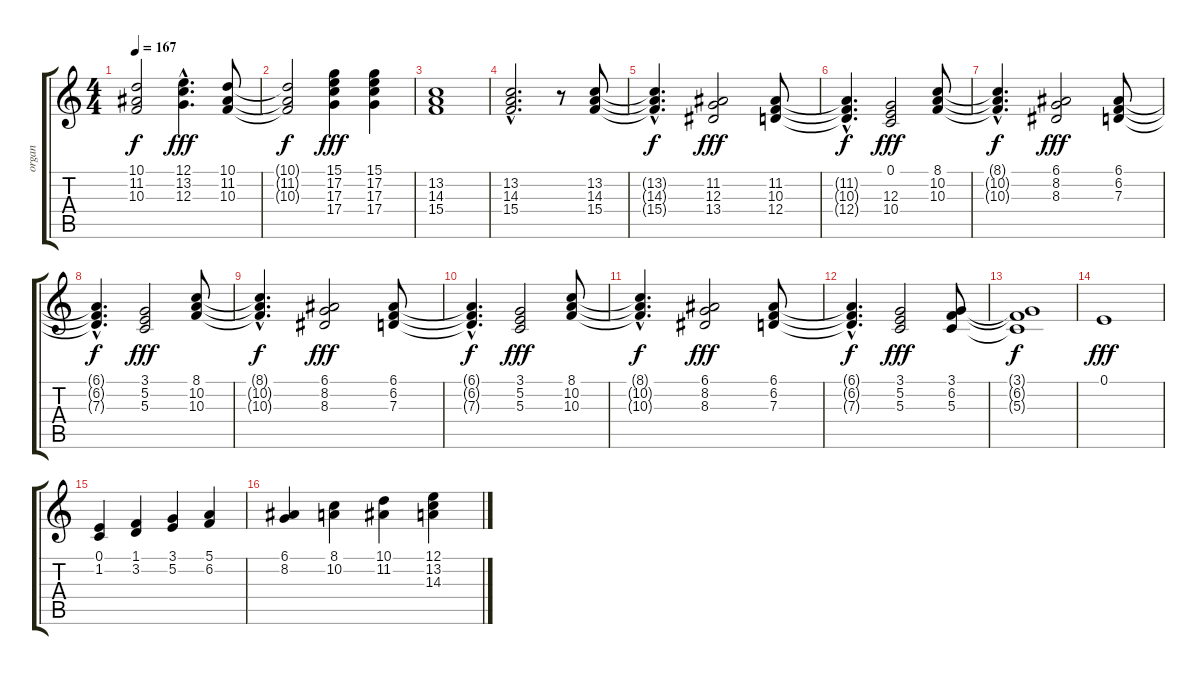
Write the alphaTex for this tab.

\track ("organ" "organ") {instrument percussiveorgan}
\staff {score tabs}
\tuning (E4 B3 G3 D3 A2 E2) {hide}
\ts (4 4)
\tempo 167
\clef g2
\ks c
(10.1{t} 11.2{t} 10.3{t}).2{dy f} (12.1{hac} 13.2{hac} 12.3{hac}).4{d dy fff} (10.1 11.2 10.3).8 |
(10.1{t} 11.2{t} 10.3{t}).2{dy f} (15.1 17.2 17.3 17.4).4{dy fff} (15.1 17.2 17.3 17.4).4 |
(13.2 14.3 15.4).1 |
(13.2{hac} 14.3{hac} 15.4{hac}).2{d} r.8 (13.2 14.3 15.4).8 |
(13.2{hac t} 14.3{hac t} 15.4{hac t}).4{d dy f} (11.2 12.3 13.4).2{dy fff} (11.2 10.3 12.4).8 |
(11.2{hac t} 10.3{hac t} 12.4{hac t}).4{d dy f} (0.1 12.3 10.4).2{dy fff} (8.1 10.2 10.3).8 |
(8.1{hac t} 10.2{hac t} 10.3{hac t}).4{d dy f} (6.1 8.2 8.3).2{dy fff} (6.1 6.2 7.3).8 |
(6.1{hac t} 6.2{hac t} 7.3{hac t}).4{d dy f} (3.1 5.2 5.3).2{dy fff} (8.1 10.2 10.3).8 |
(8.1{hac t} 10.2{hac t} 10.3{hac t}).4{d dy f} (6.1 8.2 8.3).2{dy fff} (6.1 6.2 7.3).8 |
(6.1{hac t} 6.2{hac t} 7.3{hac t}).4{d dy f} (3.1 5.2 5.3).2{dy fff} (8.1 10.2 10.3).8 |
(8.1{hac t} 10.2{hac t} 10.3{hac t}).4{d dy f} (6.1 8.2 8.3).2{dy fff} (6.1 6.2 7.3).8 |
(6.1{hac t} 6.2{hac t} 7.3{hac t}).4{d dy f} (3.1 5.2 5.3).2{dy fff} (3.1 6.2 5.3).8 |
(3.1{t} 6.2{t} 5.3{t}).1{dy f} |
0.1.1{dy fff} |
(0.1 1.2).4 (1.1 3.2).4 (3.1 5.2).4 (5.1 6.2).4 |
(6.1 8.2).4 (8.1 10.2).4 (10.1 11.2).4 (12.1 13.2 14.3).4
